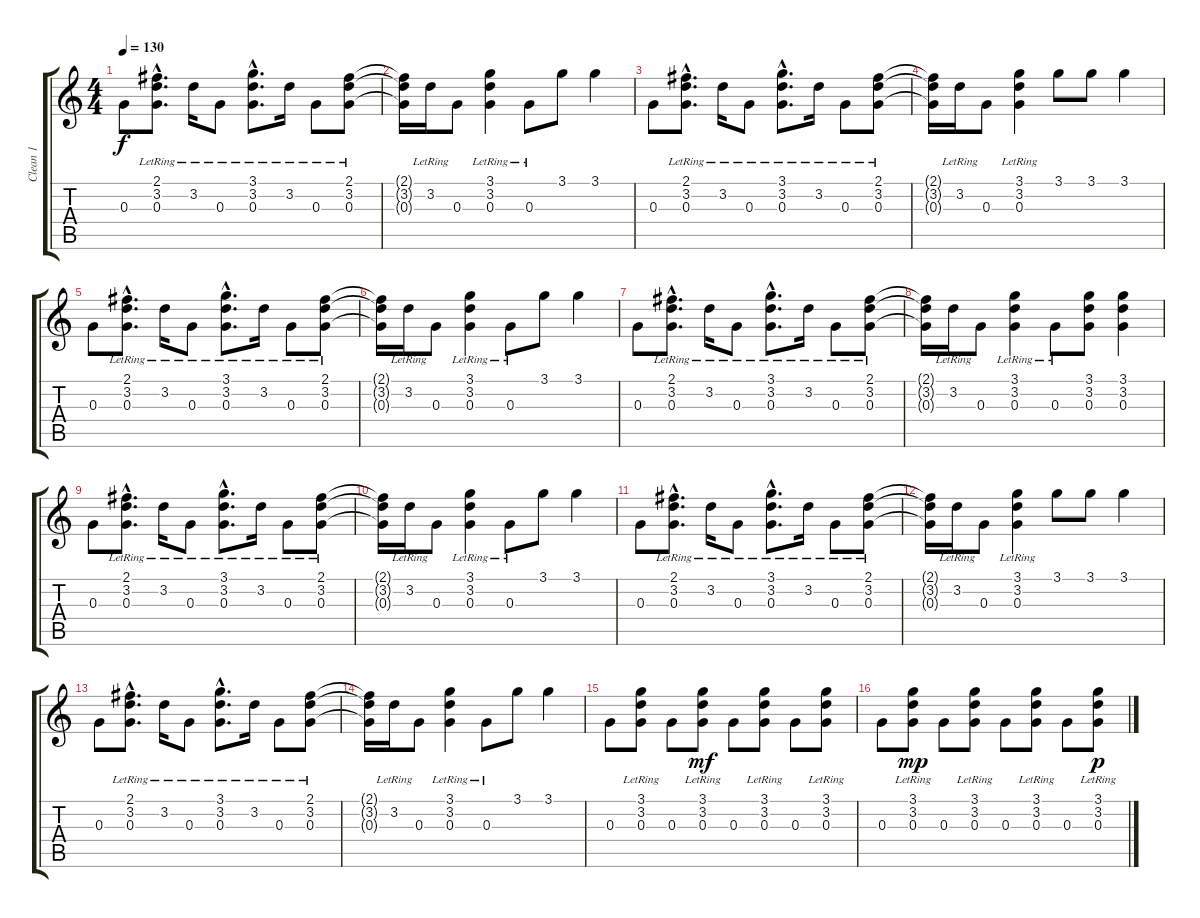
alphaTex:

\track ("Clean 1" "Clean 1") {instrument electricguitarclean}
\staff {score tabs}
\tuning (E4 B3 G3 D3 A2 E2) {hide}
\ts (4 4)
\tempo 130
\clef g2
\ks c
0.3.8{dy f} (2.1{hac lr} 3.2{hac} 0.3{hac lr}).8{d} 3.2{lr}.16 0.3{lr}.8 (3.1{hac lr} 3.2{hac} 0.3{hac lr}).8{d} 3.2{lr}.16 0.3{lr}.8 (2.1{lr} 3.2{lr} 0.3{lr}).8 |
(2.1{t} 3.2{t} 0.3{t}).16 3.2{lr}.16 0.3.8 (3.1{lr} 3.2{lr} 0.3).4 0.3{lr}.8 3.1.8 3.1.4 |
0.3.8 (2.1{hac lr} 3.2{hac} 0.3{hac lr}).8{d} 3.2{lr}.16 0.3{lr}.8 (3.1{hac lr} 3.2{hac} 0.3{hac lr}).8{d} 3.2{lr}.16 0.3{lr}.8 (2.1{lr} 3.2{lr} 0.3{lr}).8 |
(2.1{t} 3.2{t} 0.3{t}).16 3.2{lr}.16 0.3.8 (3.1{lr} 3.2{lr} 0.3{lr}).4 3.1.8 3.1.8 3.1.4 |
0.3.8 (2.1{hac lr} 3.2{hac} 0.3{hac lr}).8{d} 3.2{lr}.16 0.3{lr}.8 (3.1{hac lr} 3.2{hac} 0.3{hac lr}).8{d} 3.2{lr}.16 0.3{lr}.8 (2.1{lr} 3.2{lr} 0.3{lr}).8 |
(2.1{t} 3.2{t} 0.3{t}).16 3.2{lr}.16 0.3.8 (3.1{lr} 3.2{lr} 0.3).4 0.3{lr}.8 3.1.8 3.1.4 |
0.3.8 (2.1{hac lr} 3.2{hac} 0.3{hac lr}).8{d} 3.2{lr}.16 0.3{lr}.8 (3.1{hac lr} 3.2{hac} 0.3{hac lr}).8{d} 3.2{lr}.16 0.3{lr}.8 (2.1{lr} 3.2{lr} 0.3{lr}).8 |
(2.1{t} 3.2{t} 0.3{t}).16 3.2{lr}.16 0.3.8 (3.1{lr} 3.2{lr} 0.3).4 0.3{lr}.8 (3.1 3.2 0.3).8 (3.1 3.2 0.3).4 |
0.3.8 (2.1{hac lr} 3.2{hac} 0.3{hac lr}).8{d} 3.2{lr}.16 0.3{lr}.8 (3.1{hac lr} 3.2{hac} 0.3{hac lr}).8{d} 3.2{lr}.16 0.3{lr}.8 (2.1{lr} 3.2{lr} 0.3{lr}).8 |
(2.1{t} 3.2{t} 0.3{t}).16 3.2{lr}.16 0.3.8 (3.1{lr} 3.2{lr} 0.3).4 0.3{lr}.8 3.1.8 3.1.4 |
0.3.8 (2.1{hac lr} 3.2{hac} 0.3{hac lr}).8{d} 3.2{lr}.16 0.3{lr}.8 (3.1{hac lr} 3.2{hac} 0.3{hac lr}).8{d} 3.2{lr}.16 0.3{lr}.8 (2.1{lr} 3.2{lr} 0.3{lr}).8 |
(2.1{t} 3.2{t} 0.3{t}).16 3.2{lr}.16 0.3.8 (3.1{lr} 3.2{lr} 0.3{lr}).4 3.1.8 3.1.8 3.1.4 |
0.3.8 (2.1{hac lr} 3.2{hac} 0.3{hac lr}).8{d} 3.2{lr}.16 0.3{lr}.8 (3.1{hac lr} 3.2{hac} 0.3{hac lr}).8{d} 3.2{lr}.16 0.3{lr}.8 (2.1{lr} 3.2{lr} 0.3{lr}).8 |
(2.1{t} 3.2{t} 0.3{t}).16 3.2{lr}.16 0.3.8 (3.1{lr} 3.2{lr} 0.3).4 0.3{lr}.8 3.1.8 3.1.4 |
0.3.8 (3.1{lr} 3.2{lr} 0.3).8 0.3.8 (3.1{lr} 3.2{lr} 0.3).8{dy mf} 0.3.8 (3.1{lr} 3.2{lr} 0.3).8 0.3.8 (3.1{lr} 3.2{lr} 0.3).8 |
0.3.8 (3.1{lr} 3.2{lr} 0.3).8{dy mp} 0.3.8 (3.1{lr} 3.2{lr} 0.3).8 0.3.8 (3.1{lr} 3.2{lr} 0.3).8 0.3.8 (3.1{lr} 3.2{lr} 0.3).8{dy p}
